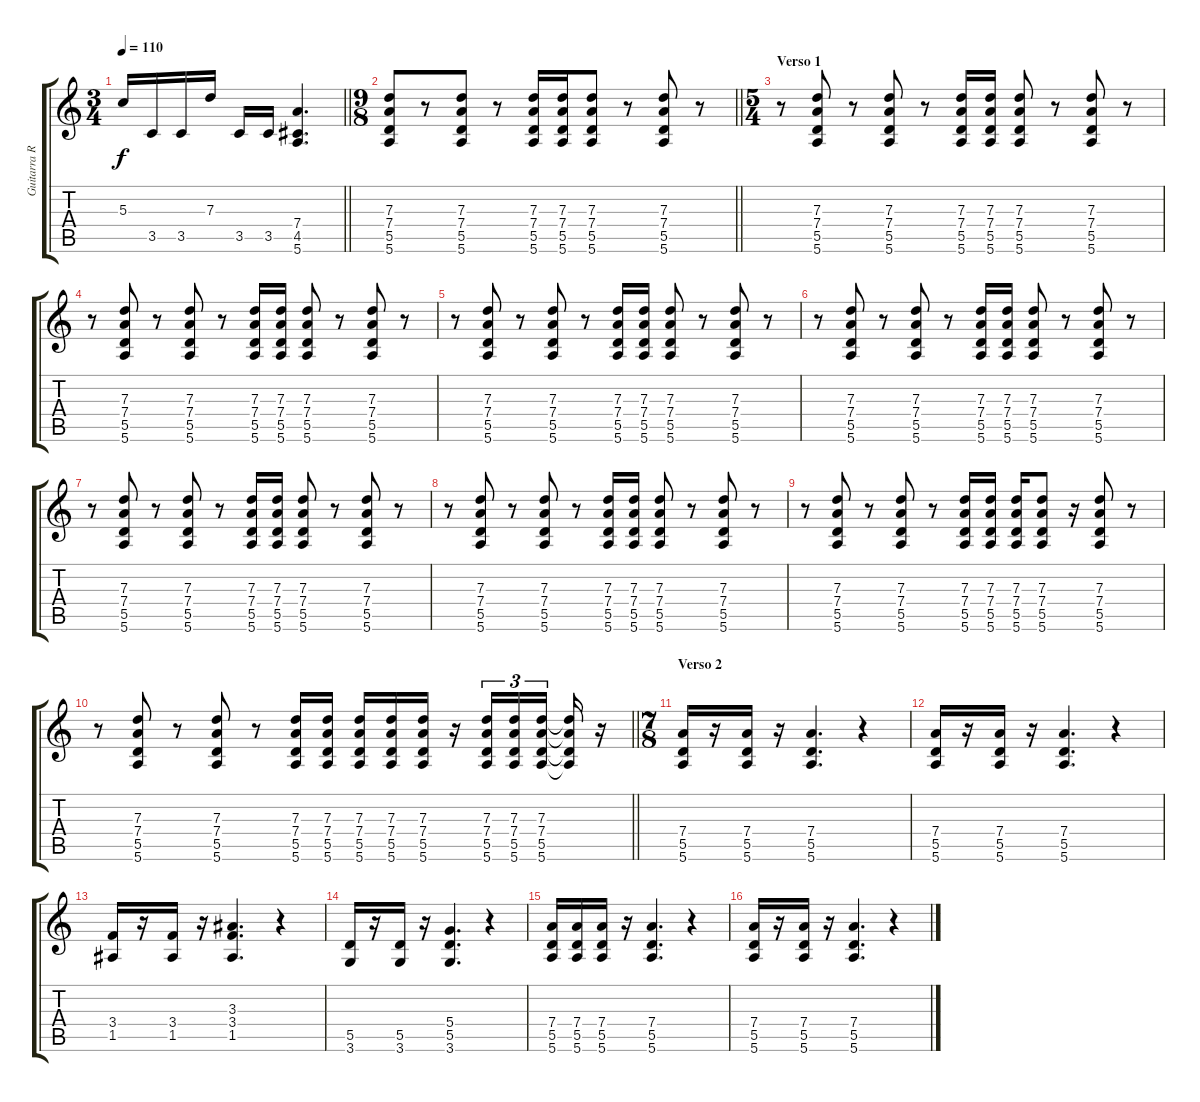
\track ("Guitarra Rtm " "Guitarra R") {instrument distortionguitar}
\staff {score tabs}
\tuning (E4 B3 G3 D3 A2 E2) {hide}
\ts (3 4)
\tempo 110
\clef g2
\barLineRight lightlight
\ks c
5.3.16{dy f} 3.5.16 3.5.16 7.3.16 3.5.16 3.5.16 (7.4 4.5 5.6).4{d} |
\ts (9 8)
\barLineRight lightlight
(7.3 7.4 5.5 5.6).8 r.8 (7.3 7.4 5.5 5.6).8 r.8 (7.3 7.4 5.5 5.6).16 (7.3 7.4 5.5 5.6).16 (7.3 7.4 5.5 5.6).8 r.8 (7.3 7.4 5.5 5.6).8 r.8 |
\ts (5 4)
\section ("" "Verso 1")
r.8 (7.3 7.4 5.5 5.6).8 r.8 (7.3 7.4 5.5 5.6).8 r.8 (7.3 7.4 5.5 5.6).16 (7.3 7.4 5.5 5.6).16 (7.3 7.4 5.5 5.6).8 r.8 (7.3 7.4 5.5 5.6).8 r.8 |
r.8 (7.3 7.4 5.5 5.6).8 r.8 (7.3 7.4 5.5 5.6).8 r.8 (7.3 7.4 5.5 5.6).16 (7.3 7.4 5.5 5.6).16 (7.3 7.4 5.5 5.6).8 r.8 (7.3 7.4 5.5 5.6).8 r.8 |
r.8 (7.3 7.4 5.5 5.6).8 r.8 (7.3 7.4 5.5 5.6).8 r.8 (7.3 7.4 5.5 5.6).16 (7.3 7.4 5.5 5.6).16 (7.3 7.4 5.5 5.6).8 r.8 (7.3 7.4 5.5 5.6).8 r.8 |
r.8 (7.3 7.4 5.5 5.6).8 r.8 (7.3 7.4 5.5 5.6).8 r.8 (7.3 7.4 5.5 5.6).16 (7.3 7.4 5.5 5.6).16 (7.3 7.4 5.5 5.6).8 r.8 (7.3 7.4 5.5 5.6).8 r.8 |
r.8 (7.3 7.4 5.5 5.6).8 r.8 (7.3 7.4 5.5 5.6).8 r.8 (7.3 7.4 5.5 5.6).16 (7.3 7.4 5.5 5.6).16 (7.3 7.4 5.5 5.6).8 r.8 (7.3 7.4 5.5 5.6).8 r.8 |
r.8 (7.3 7.4 5.5 5.6).8 r.8 (7.3 7.4 5.5 5.6).8 r.8 (7.3 7.4 5.5 5.6).16 (7.3 7.4 5.5 5.6).16 (7.3 7.4 5.5 5.6).8 r.8 (7.3 7.4 5.5 5.6).8 r.8 |
r.8 (7.3 7.4 5.5 5.6).8 r.8 (7.3 7.4 5.5 5.6).8 r.8 (7.3 7.4 5.5 5.6).16 (7.3 7.4 5.5 5.6).16 (7.3 7.4 5.5 5.6).16 (7.3 7.4 5.5 5.6).8 r.16 (7.3 7.4 5.5 5.6).8 r.8 |
\barLineRight lightlight
r.8 (7.3 7.4 5.5 5.6).8 r.8 (7.3 7.4 5.5 5.6).8 r.8 (7.3 7.4 5.5 5.6).16 (7.3 7.4 5.5 5.6).16 (7.3 7.4 5.5 5.6).16 (7.3 7.4 5.5 5.6).16 (7.3 7.4 5.5 5.6).16 r.16 (7.3 7.4 5.5 5.6).16{tu (3 2)} (7.3 7.4 5.5 5.6).16{tu (3 2)} (7.3 7.4 5.5 5.6).16{tu (3 2) beam splitsecondary} (7.3{t} 7.4{t} 5.5{t} 5.6{t}).16 r.16 |
\ts (7 8)
\section ("" "Verso 2")
(7.4 5.5 5.6).16 r.16 (7.4 5.5 5.6).16 r.16 (7.4 5.5 5.6).4{d} r.4 |
(7.4 5.5 5.6).16 r.16 (7.4 5.5 5.6).16 r.16 (7.4 5.5 5.6).4{d} r.4 |
(3.4 1.5).16 r.16 (3.4 1.5).16 r.16 (3.3 3.4 1.5).4{d} r.4 |
(5.5 3.6).16 r.16 (5.5 3.6).16 r.16 (5.4 5.5 3.6).4{d} r.4 |
(7.4 5.5 5.6).16 (7.4 5.5 5.6).16 (7.4 5.5 5.6).16 r.16 (7.4 5.5 5.6).4{d} r.4 |
(7.4 5.5 5.6).16 r.16 (7.4 5.5 5.6).16 r.16 (7.4 5.5 5.6).4{d} r.4
